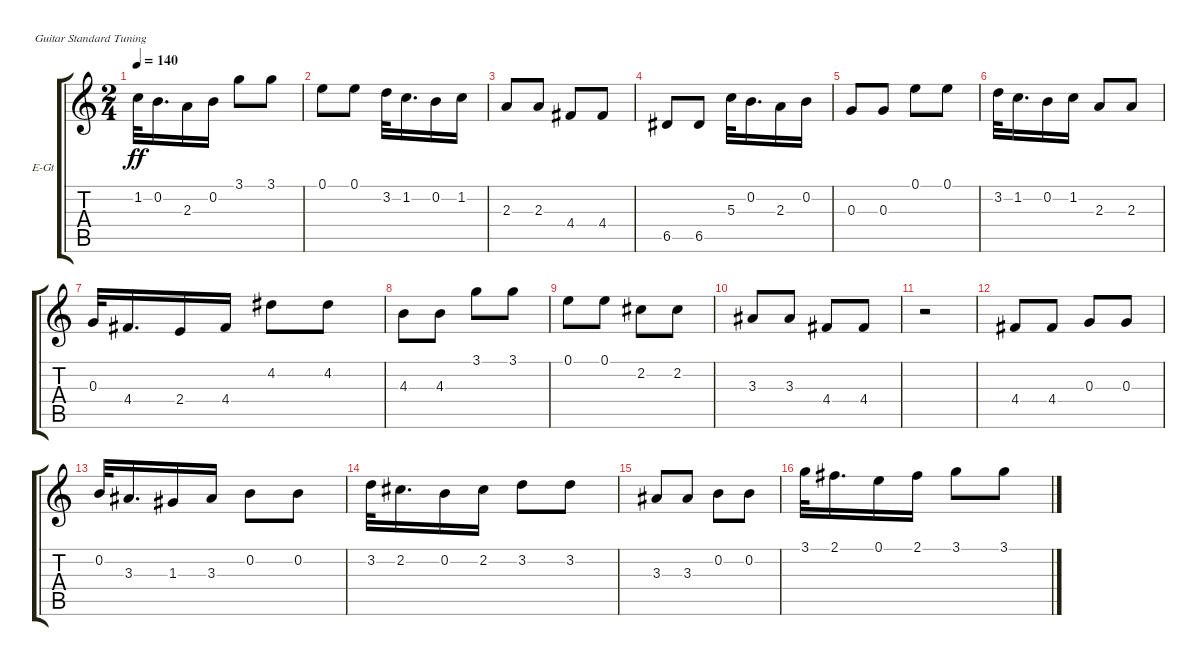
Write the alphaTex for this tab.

\bracketExtendMode groupsimilarinstruments
\firstSystemTrackNameOrientation horizontal
\otherSystemsTrackNameOrientation horizontal
\track ("Guitar 4/5" "E-Gt") {instrument distortionguitar}
\staff {score tabs}
\tuning (E4 B3 G3 D3 A2 E2)
\ts (2 4)
\tempo 140
\clef g2
\scale
0.333333
\ks c
1.2.32{dy ff} 0.2.16{d} 2.3.16 0.2.16 3.1.8 3.1.8 |
\scale
0.333333 0.1.8 0.1.8 3.2.32 1.2.16{d} 0.2.16 1.2.16 |
\scale
0.333333 2.3.8 2.3.8 4.4.8 4.4.8 |
\scale
0.333333 6.5.8 6.5.8 5.3.32 0.2.16{d} 2.3.16 0.2.16 |
\scale
0.333333 0.3.8 0.3.8 0.1.8 0.1.8 |
\scale
0.333333 3.2.32 1.2.16{d} 0.2.16 1.2.16 2.3.8 2.3.8 |
\scale
0.333333 0.3.32 4.4.16{d} 2.4.16 4.4.16 4.2.8 4.2.8 |
\scale
0.333333 4.3.8 4.3.8 3.1.8 3.1.8 |
\scale
0.333333 0.1.8 0.1.8 2.2.8 2.2.8 |
\scale
0.333333 3.3.8 3.3.8 4.4.8 4.4.8 |
\scale
0.333333 r.2 |
\scale
0.333333 4.4.8 4.4.8 0.3.8 0.3.8 |
\scale
0.333333 0.2.32 3.3.16{d} 1.3.16 3.3.16 0.2.8 0.2.8 |
\scale
0.333333 3.2.32 2.2.16{d} 0.2.16 2.2.16 3.2.8 3.2.8 |
\scale
0.333333 3.3.8 3.3.8 0.2.8 0.2.8 |
\scale
0.333333 3.1.32 2.1.16{d} 0.1.16 2.1.16 3.1.8 3.1.8
